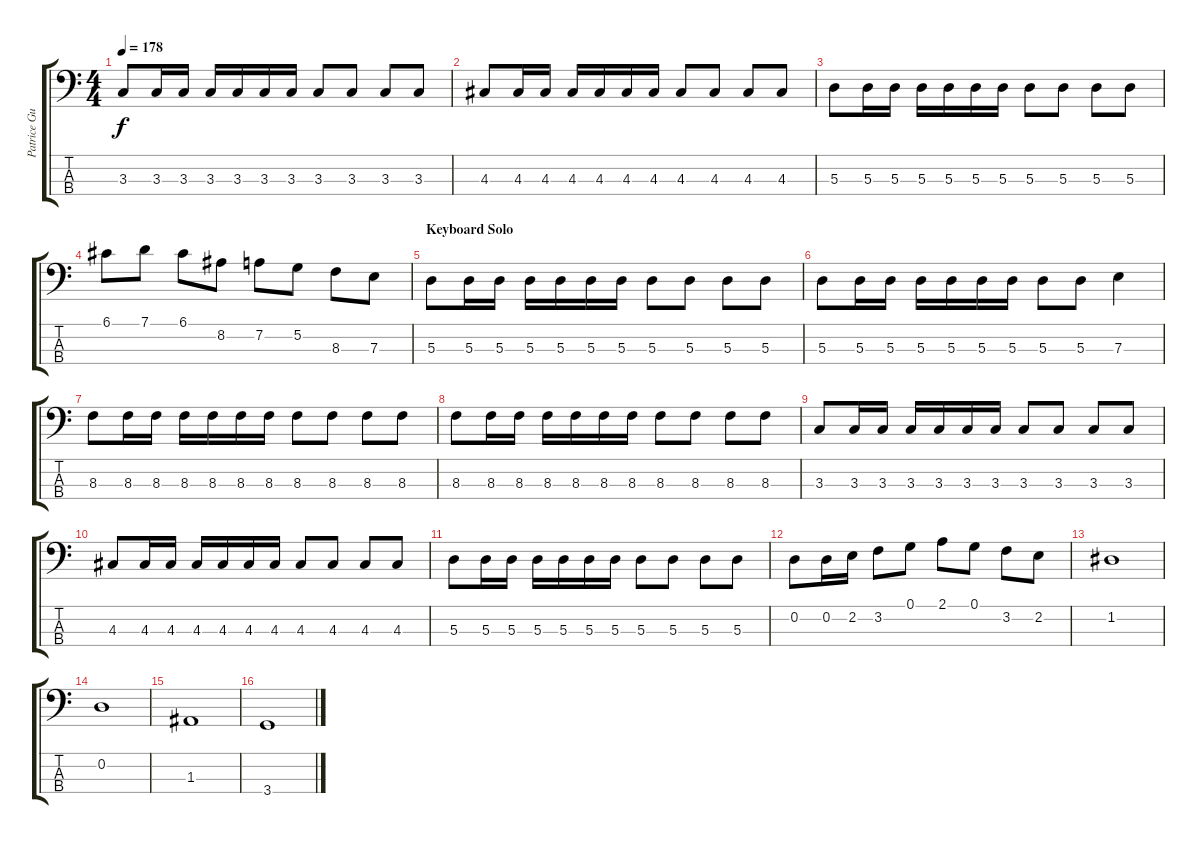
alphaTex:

\track ("Patrice Guers" "Patrice Gu") {instrument electricbassfinger}
\staff {score tabs}
\tuning (G2 D2 A1 E1) {hide}
\ts (4 4)
\tempo 178
\clef f4
\ks c
3.3.8{dy f} 3.3.16 3.3.16 3.3.16 3.3.16 3.3.16 3.3.16 3.3.8 3.3.8 3.3.8 3.3.8 |
4.3.8 4.3.16 4.3.16 4.3.16 4.3.16 4.3.16 4.3.16 4.3.8 4.3.8 4.3.8 4.3.8 |
5.3.8 5.3.16 5.3.16 5.3.16 5.3.16 5.3.16 5.3.16 5.3.8 5.3.8 5.3.8 5.3.8 |
6.1.8 7.1.8 6.1.8 8.2.8 7.2.8 5.2.8 8.3.8 7.3.8 |
\section ("" "Keyboard Solo")
5.3.8 5.3.16 5.3.16 5.3.16 5.3.16 5.3.16 5.3.16 5.3.8 5.3.8 5.3.8 5.3.8 |
5.3.8 5.3.16 5.3.16 5.3.16 5.3.16 5.3.16 5.3.16 5.3.8 5.3.8 7.3.4 |
8.3.8 8.3.16 8.3.16 8.3.16 8.3.16 8.3.16 8.3.16 8.3.8 8.3.8 8.3.8 8.3.8 |
8.3.8 8.3.16 8.3.16 8.3.16 8.3.16 8.3.16 8.3.16 8.3.8 8.3.8 8.3.8 8.3.8 |
3.3.8 3.3.16 3.3.16 3.3.16 3.3.16 3.3.16 3.3.16 3.3.8 3.3.8 3.3.8 3.3.8 |
4.3.8 4.3.16 4.3.16 4.3.16 4.3.16 4.3.16 4.3.16 4.3.8 4.3.8 4.3.8 4.3.8 |
5.3.8 5.3.16 5.3.16 5.3.16 5.3.16 5.3.16 5.3.16 5.3.8 5.3.8 5.3.8 5.3.8 |
0.2.8 0.2.16 2.2.16 3.2.8 0.1.8 2.1.8 0.1.8 3.2.8 2.2.8 |
1.2.1 |
0.2.1 |
1.3.1 |
3.4.1
